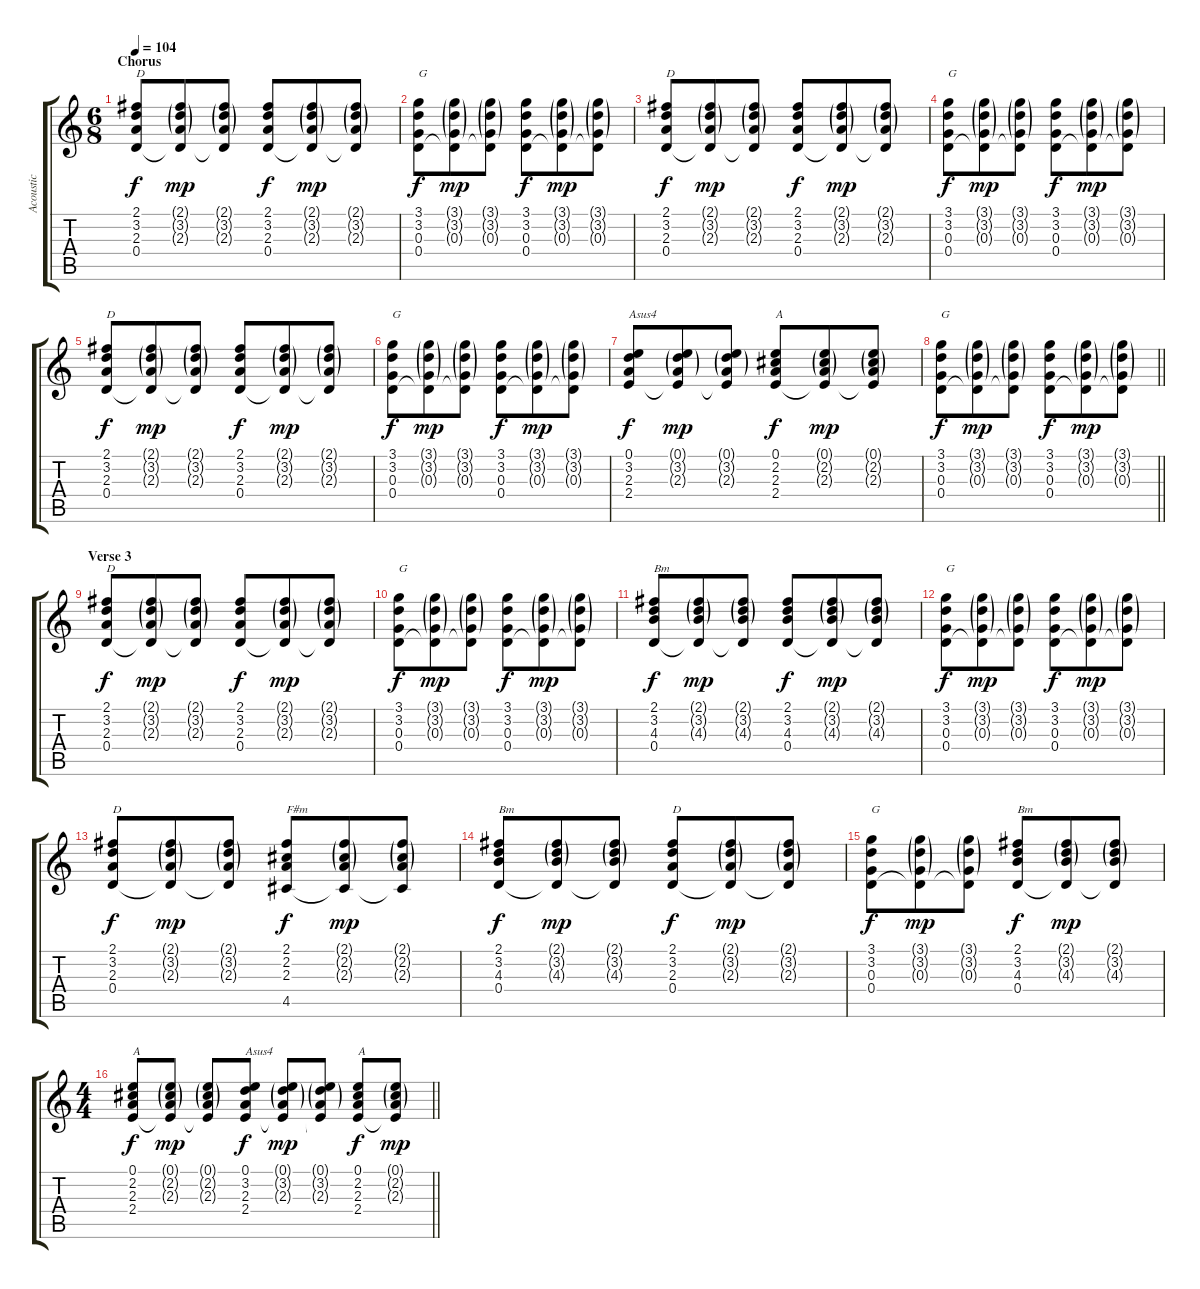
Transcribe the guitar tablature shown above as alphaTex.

\track ("Acoustic" "Acoustic") {instrument acousticguitarsteel}
\staff {score tabs}
\tuning (E4 B3 G3 D3 A2 E2) {hide}
\ts (6 8)
\section ("" "Chorus")
\tempo 104
\clef g2
\ks c
(2.1 3.2 2.3 0.4).8{txt "D" dy f} (2.1{g} 3.2{g} 2.3{g} 0.4{t}).8{dy mp} (2.1{g} 3.2{g} 2.3{g} 0.4{t}).8 (2.1 3.2 2.3 0.4).8{dy f} (2.1{g} 3.2{g} 2.3{g} 0.4{t}).8{dy mp} (2.1{g} 3.2{g} 2.3{g} 0.4{t}).8 |
(3.1 3.2 0.3 0.4).8{txt "G" dy f} (3.1{g} 3.2{g} 0.3{g} 0.4{t}).8{dy mp} (3.1{g} 3.2{g} 0.3{g} 0.4{t}).8 (3.1 3.2 0.3 0.4).8{dy f} (3.1{g} 3.2{g} 0.3{g} 0.4{t}).8{dy mp} (3.1{g} 3.2{g} 0.3{g} 0.4{t}).8 |
(2.1 3.2 2.3 0.4).8{txt "D" dy f} (2.1{g} 3.2{g} 2.3{g} 0.4{t}).8{dy mp} (2.1{g} 3.2{g} 2.3{g} 0.4{t}).8 (2.1 3.2 2.3 0.4).8{dy f} (2.1{g} 3.2{g} 2.3{g} 0.4{t}).8{dy mp} (2.1{g} 3.2{g} 2.3{g} 0.4{t}).8 |
(3.1 3.2 0.3 0.4).8{txt "G" dy f} (3.1{g} 3.2{g} 0.3{g} 0.4{t}).8{dy mp} (3.1{g} 3.2{g} 0.3{g} 0.4{t}).8 (3.1 3.2 0.3 0.4).8{dy f} (3.1{g} 3.2{g} 0.3{g} 0.4{t}).8{dy mp} (3.1{g} 3.2{g} 0.3{g} 0.4{t}).8 |
(2.1 3.2 2.3 0.4).8{txt "D" dy f} (2.1{g} 3.2{g} 2.3{g} 0.4{t}).8{dy mp} (2.1{g} 3.2{g} 2.3{g} 0.4{t}).8 (2.1 3.2 2.3 0.4).8{dy f} (2.1{g} 3.2{g} 2.3{g} 0.4{t}).8{dy mp} (2.1{g} 3.2{g} 2.3{g} 0.4{t}).8 |
(3.1 3.2 0.3 0.4).8{txt "G" dy f} (3.1{g} 3.2{g} 0.3{g} 0.4{t}).8{dy mp} (3.1{g} 3.2{g} 0.3{g} 0.4{t}).8 (3.1 3.2 0.3 0.4).8{dy f} (3.1{g} 3.2{g} 0.3{g} 0.4{t}).8{dy mp} (3.1{g} 3.2{g} 0.3{g} 0.4{t}).8 |
(0.1 3.2 2.3 2.4).8{txt "Asus4" dy f} (0.1{g} 3.2{g} 2.3{g} 2.4{t}).8{dy mp} (0.1{g} 3.2{g} 2.3{g} 2.4{t}).8 (0.1 2.2 2.3 2.4).8{txt "A" dy f} (0.1{g} 2.2{g} 2.3{g} 2.4{t}).8{dy mp} (0.1{g} 2.2{g} 2.3{g} 2.4{t}).8 |
\barLineRight lightlight
(3.1 3.2 0.3 0.4).8{txt "G" dy f} (3.1{g} 3.2{g} 0.3{g} 0.4{t}).8{dy mp} (3.1{g} 3.2{g} 0.3{g} 0.4{t}).8 (3.1 3.2 0.3 0.4).8{dy f} (3.1{g} 3.2{g} 0.3{g} 0.4{t}).8{dy mp} (3.1{g} 3.2{g} 0.3{g} 0.4{t}).8 |
\section ("" "Verse 3")
(2.1 3.2 2.3 0.4).8{txt "D" dy f} (2.1{g} 3.2{g} 2.3{g} 0.4{t}).8{dy mp} (2.1{g} 3.2{g} 2.3{g} 0.4{t}).8 (2.1 3.2 2.3 0.4).8{dy f} (2.1{g} 3.2{g} 2.3{g} 0.4{t}).8{dy mp} (2.1{g} 3.2{g} 2.3{g} 0.4{t}).8 |
(3.1 3.2 0.3 0.4).8{txt "G" dy f} (3.1{g} 3.2{g} 0.3{g} 0.4{t}).8{dy mp} (3.1{g} 3.2{g} 0.3{g} 0.4{t}).8 (3.1 3.2 0.3 0.4).8{dy f} (3.1{g} 3.2{g} 0.3{g} 0.4{t}).8{dy mp} (3.1{g} 3.2{g} 0.3{g} 0.4{t}).8 |
(2.1 3.2 4.3 0.4).8{txt "Bm" dy f} (2.1{g} 3.2{g} 4.3{g} 0.4{t}).8{dy mp} (2.1{g} 3.2{g} 4.3{g} 0.4{t}).8 (2.1 3.2 4.3 0.4).8{dy f} (2.1{g} 3.2{g} 4.3{g} 0.4{t}).8{dy mp} (2.1{g} 3.2{g} 4.3{g} 0.4{t}).8 |
(3.1 3.2 0.3 0.4).8{txt "G" dy f} (3.1{g} 3.2{g} 0.3{g} 0.4{t}).8{dy mp} (3.1{g} 3.2{g} 0.3{g} 0.4{t}).8 (3.1 3.2 0.3 0.4).8{dy f} (3.1{g} 3.2{g} 0.3{g} 0.4{t}).8{dy mp} (3.1{g} 3.2{g} 0.3{g} 0.4{t}).8 |
(2.1 3.2 2.3 0.4).8{txt "D" dy f} (2.1{g} 3.2{g} 2.3{g} 0.4{t}).8{dy mp} (2.1{g} 3.2{g} 2.3{g} 0.4{t}).8 (2.1 2.2 2.3 4.5).8{txt "F#m" dy f} (2.1{g} 2.2{g} 2.3{g} 4.5{t}).8{dy mp} (2.1{g} 2.2{g} 2.3{g} 4.5{t}).8 |
(2.1 3.2 4.3 0.4).8{txt "Bm" dy f} (2.1{g} 3.2{g} 4.3{g} 0.4{t}).8{dy mp} (2.1{g} 3.2{g} 4.3{g} 0.4{t}).8 (2.1 3.2 2.3 0.4).8{txt "D" dy f} (2.1{g} 3.2{g} 2.3{g} 0.4{t}).8{dy mp} (2.1{g} 3.2{g} 2.3{g} 0.4{t}).8 |
(3.1 3.2 0.3 0.4).8{txt "G" dy f} (3.1{g} 3.2{g} 0.3{g} 0.4{t}).8{dy mp} (3.1{g} 3.2{g} 0.3{g} 0.4{t}).8 (2.1 3.2 4.3 0.4).8{txt "Bm" dy f} (2.1{g} 3.2{g} 4.3{g} 0.4{t}).8{dy mp} (2.1{g} 3.2{g} 4.3{g} 0.4{t}).8 |
\ts (4 4)
\barLineRight lightlight
(0.1 2.2 2.3 2.4).8{txt "A" dy f} (0.1{g} 2.2{g} 2.3{g} 2.4{t}).8{dy mp} (0.1{g} 2.2{g} 2.3{g} 2.4{t}).8 (0.1 3.2 2.3 2.4).8{txt "Asus4" dy f} (0.1{g} 3.2{g} 2.3{g} 2.4{t}).8{dy mp} (0.1{g} 3.2{g} 2.3{g} 2.4{t}).8 (0.1 2.2 2.3 2.4).8{txt "A" dy f} (0.1{g} 2.2{g} 2.3{g} 2.4{t}).8{dy mp}
